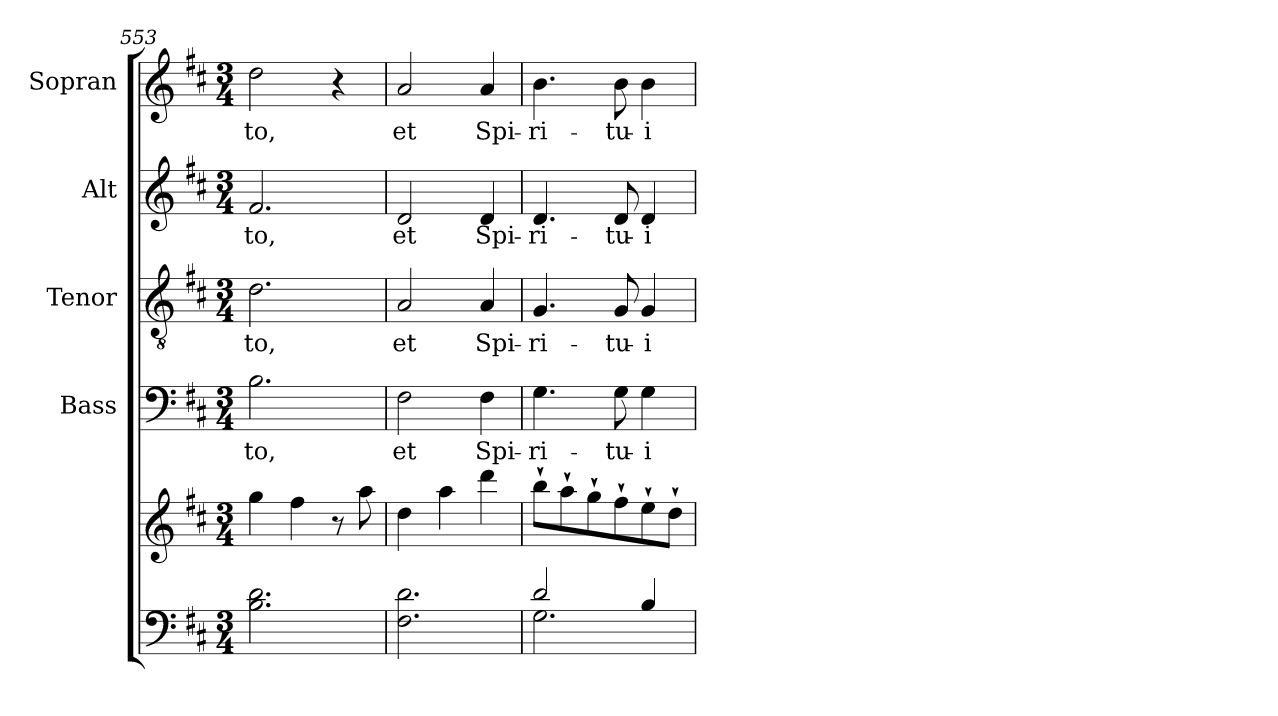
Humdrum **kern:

**kern	**kern	**kern	**text	**kern	**text	**kern	**text	**kern	**text
*part5	*part5	*part4	*part4	*part3	*part3	*part2	*part2	*part1	*part1
*staff6	*staff5	*staff4	*staff4	*staff3	*staff3	*staff2	*staff2	*staff1	*staff1
*	*	*I"Bass	*	*I"Tenor	*	*I"Alt	*	*I"Sopran	*
*	*	*I'B.	*	*I'T.	*	*I'A.	*	*I'S.	*
*clefF4	*clefG2	*clefF4	*	*clefGv2	*	*clefG2	*	*clefG2	*
*k[f#c#]	*k[f#c#]	*k[f#c#]	*	*k[f#c#]	*	*k[f#c#]	*	*k[f#c#]	*
*D:	*D:	*D:	*	*D:	*	*D:	*	*D:	*
*M3/4	*M3/4	*M3/4	*	*M3/4	*	*M3/4	*	*M3/4	*
=553	=553	=553	=553	=553	=553	=553	=553	=553	=553
!	!	!	!LO:LY:b	!	!LO:LY:b	!	!LO:LY:b	!	!LO:LY:b
2.B\ 2.d\	4gg\	2.B\	-to,	2.d\	-to,	2.f#/	-to,	2dd\	-to,
.	4ff#\	.	.	.	.	.	.	.	.
.	8r	.	.	.	.	.	.	4r	.
.	8aa\	.	.	.	.	.	.	.	.
=554	=554	=554	=554	=554	=554	=554	=554	=554	=554
!	!	!	!LO:LY:b	!	!LO:LY:b	!	!LO:LY:b	!	!LO:LY:b
2.F#\ 2.d\	4dd\	2F#\	et	2A/	et	2d/	et	2a/	et
.	4aa\	.	.	.	.	.	.	.	.
!	!	!	!LO:LY:b	!	!LO:LY:b	!	!LO:LY:b	!	!LO:LY:b
.	4ddd\	4F#\	Spi-	4A/	Spi-	4d/	Spi-	4a/	Spi-
=555	=555	=555	=555	=555	=555	=555	=555	=555	=555
*^	*	*	*	*	*	*	*	*	*
!	!	!	!	!LO:LY:b	!	!LO:LY:b	!	!LO:LY:b	!	!LO:LY:b
2d/	2.G\	8bb`>\L	4.G\	-ri-	4.G/	-ri-	4.d/	-ri-	4.b\	-ri-
.	.	8aa`>\	.	.	.	.	.	.	.	.
.	.	8gg`>\	.	.	.	.	.	.	.	.
!	!	!	!	!LO:LY:b	!	!LO:LY:b	!	!LO:LY:b	!	!LO:LY:b
.	.	8ff#`>\	8G\	-tu-	8G/	-tu-	8d/	-tu-	8b\	-tu-
!	!	!	!	!LO:LY:b	!	!LO:LY:b	!	!LO:LY:b	!	!LO:LY:b
4B/	.	8ee`>\	4G\	-i	4G/	-i	4d/	-i	4b\	-i
.	.	8dd`>\J	.	.	.	.	.	.	.	.
*v	*v	*	*	*	*	*	*	*	*	*
=	=	=	=	=	=	=	=	=	=
*-	*-	*-	*-	*-	*-	*-	*-	*-	*-
